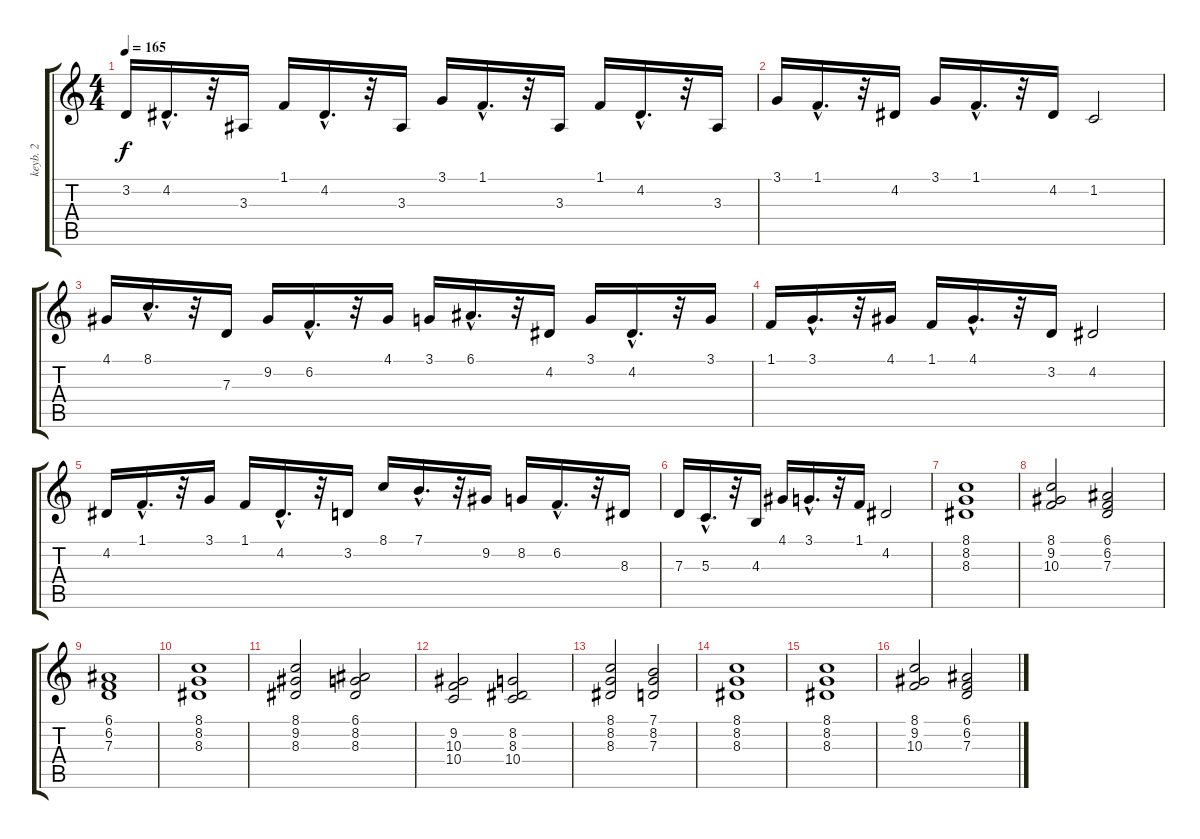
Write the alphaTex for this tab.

\track ("keyb. 2" "keyb. 2") {instrument frenchhorn}
\staff {score tabs}
\tuning (E4 B3 G3 D3 A2 E2) {hide}
\ts (4 4)
\tempo 165
\clef g2
\ks c
3.2.16{dy f} 4.2{hac}.16{d} r.32 3.3.16 1.1.16 4.2{hac}.16{d} r.32 3.3.16 3.1.16 1.1{hac}.16{d} r.32 3.3.16 1.1.16 4.2{hac}.16{d} r.32 3.3.16 |
3.1.16 1.1{hac}.16{d} r.32 4.2.16 3.1.16 1.1{hac}.16{d} r.32 4.2.16 1.2.2 |
4.1.16 8.1{hac}.16{d} r.32 7.3.16 9.2.16 6.2{hac}.16{d} r.32 4.1.16 3.1.16 6.1{hac}.16{d} r.32 4.2.16 3.1.16 4.2{hac}.16{d} r.32 3.1.16 |
1.1.16 3.1{hac}.16{d} r.32 4.1.16 1.1.16 4.1{hac}.16{d} r.32 3.2.16 4.2.2 |
4.2.16 1.1{hac}.16{d} r.32 3.1.16 1.1.16 4.2{hac}.16{d} r.32 3.2.16 8.1.16 7.1{hac}.16{d} r.32 9.2.16 8.2.16 6.2{hac}.16{d} r.32 8.3.16 |
7.3.16 5.3{hac}.16{d} r.32 4.3.16 4.1.16 3.1{hac}.16{d} r.32 1.1.16 4.2.2 |
(8.1 8.2 8.3).1 |
(8.1 9.2 10.3).2 (6.1 6.2 7.3).2 |
(6.1 6.2 7.3).1 |
(8.1 8.2 8.3).1 |
(8.1 9.2 8.3).2 (6.1 8.2 8.3).2 |
(9.2 10.3 10.4).2 (8.2 8.3 10.4).2 |
(8.1 8.2 8.3).2 (7.1 8.2 7.3).2 |
(8.1 8.2 8.3).1 |
(8.1 8.2 8.3).1 |
(8.1 9.2 10.3).2 (6.1 6.2 7.3).2
